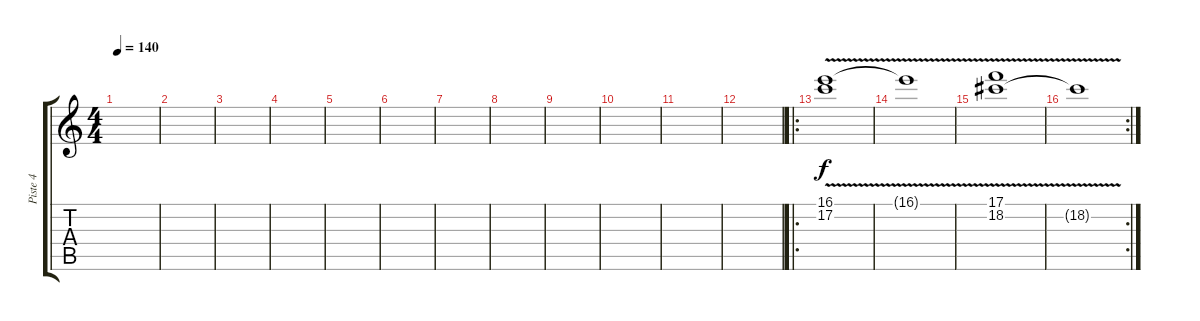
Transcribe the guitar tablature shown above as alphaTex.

\track ("Piste 4" "Piste 4") {instrument distortionguitar}
\staff {score tabs}
\tuning (C4 G3 Eb3 Bb2 F2 C2) {hide}
\ts (4 4)
\tempo 140
\clef g2
\ks c
|
|
|
|
|
|
|
|
|
|
|
|
\ro
(16.1{v} 17.2).1{dy f} |
16.1{t}.1 |
(17.1 18.2{v}).1 |
\rc 2
18.2{t}.1
